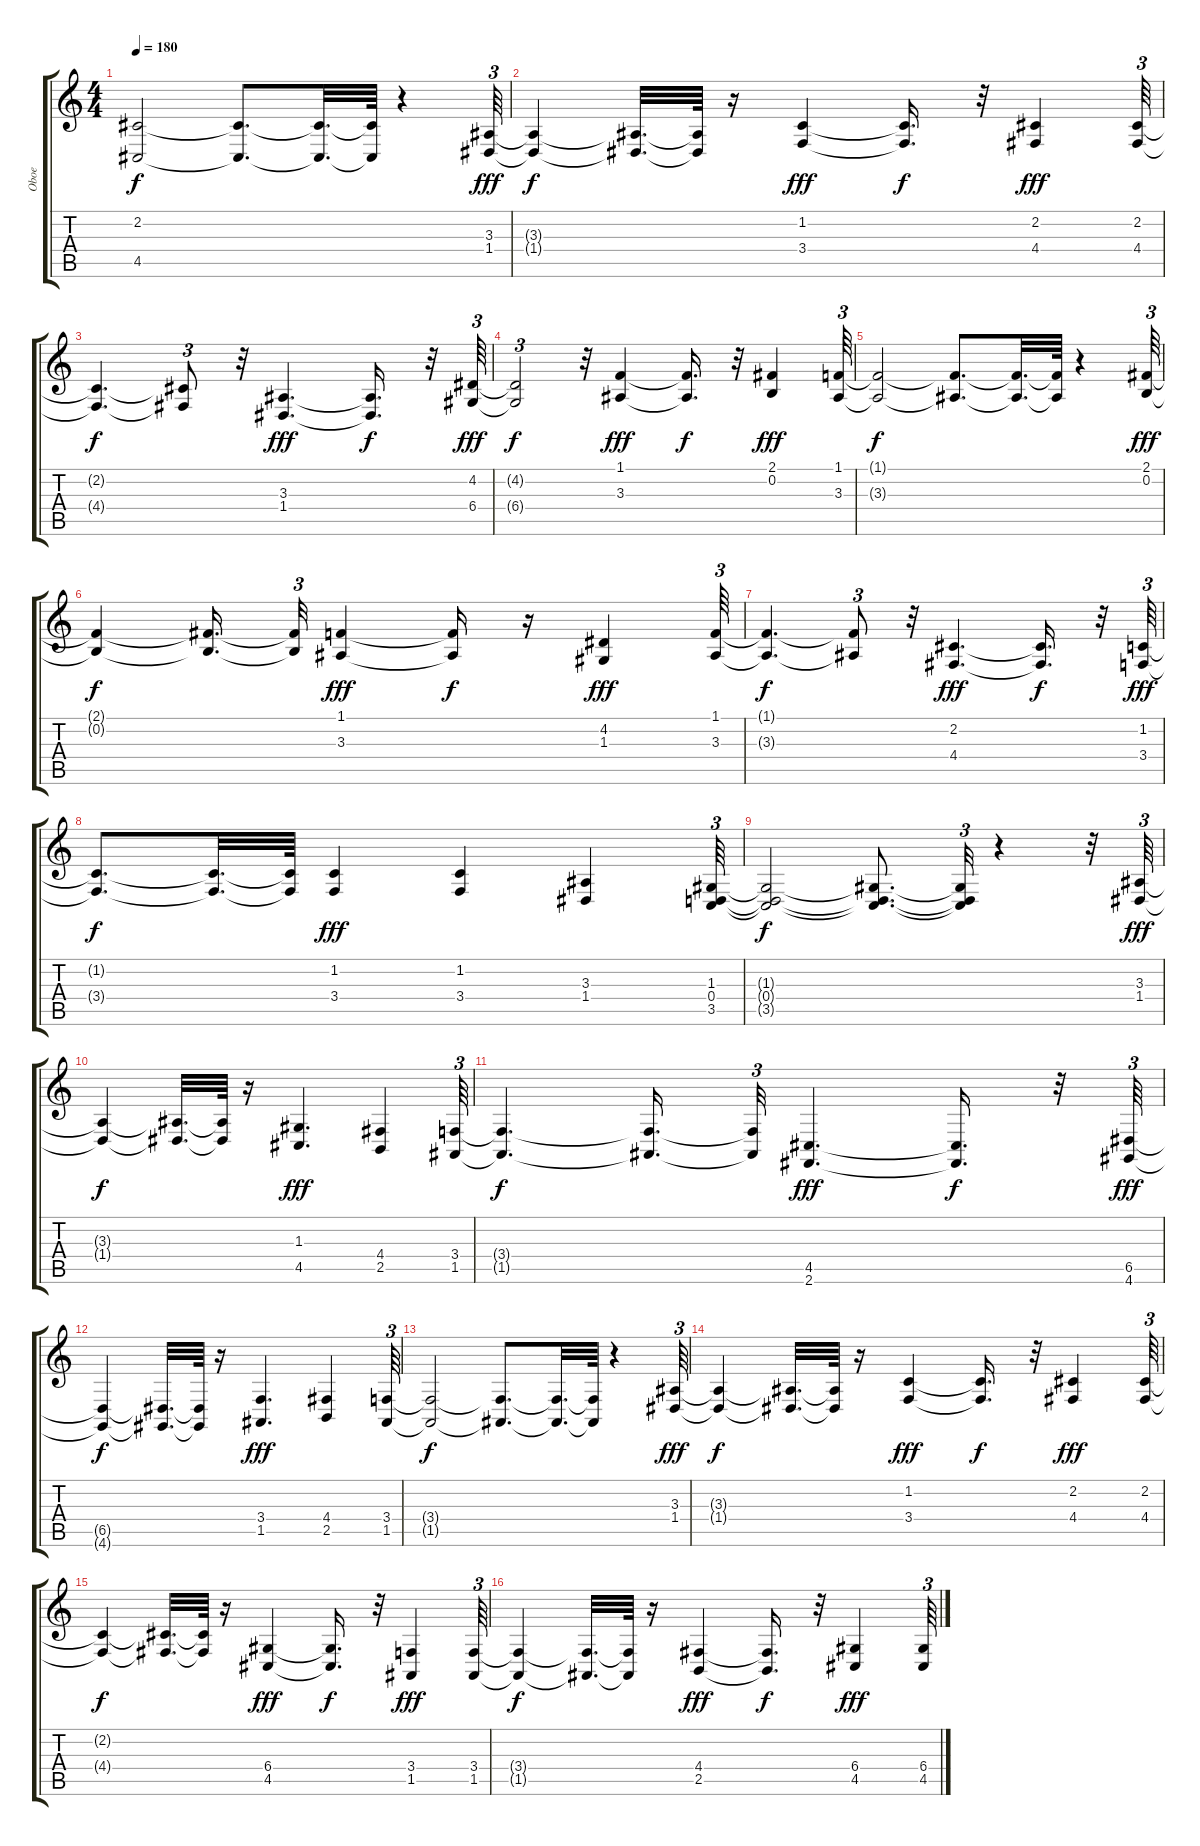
\track ("Oboe" "Oboe") {instrument oboe}
\staff {score tabs}
\tuning (E4 B3 G3 D3 A2 E2) {hide}
\ts (4 4)
\tempo 180
\clef g2
\ks c
(2.2{t} 4.5{t}).2{dy f} (2.2{t} 4.5{t}).8{d} (2.2{t} 4.5{t}).32{d} (2.2{t} 4.5{t}).64 r.4 (3.3 1.4).64{tu (3 2) dy fff} |
(3.3{t} 1.4{t}).4{dy f} (3.3{t} 1.4{t}).32{d} (3.3{t} 1.4{t}).64 r.16 (1.2 3.4).4{dy fff} (1.2{t} 3.4{t}).16{d dy f} r.32 (2.2 4.4).4{dy fff} (2.2 4.4).64{tu (3 2)} |
(2.2{t} 4.4{t}).4{d dy f} (2.2{t} 4.4{t}).8{tu (3 2)} r.32 (3.3 1.4).4{d dy fff} (3.3{t} 1.4{t}).16{d dy f} r.32 (4.2 6.4).64{tu (3 2) dy fff} |
(4.2{t} 6.4{t}).2{tu (3 2) dy f} r.32 (1.1 3.3).4{dy fff} (1.1{t} 3.3{t}).16{d dy f} r.32 (2.1 0.2).4{dy fff} (1.1 3.3).64{tu (3 2)} |
(1.1{t} 3.3{t}).2{dy f} (1.1{t} 3.3{t}).8{d} (1.1{t} 3.3{t}).32{d} (1.1{t} 3.3{t}).64 r.4 (2.1 0.2).64{tu (3 2) dy fff} |
(2.1{t} 0.2{t}).4{dy f} (2.1{t} 0.2{t}).16{d} (2.1{t} 0.2{t}).32{tu (3 2)} (1.1 3.3).4{dy fff} (1.1{t} 3.3{t}).16{dy f} r.16 (4.2 1.3).4{dy fff} (1.1 3.3).64{tu (3 2)} |
(1.1{t} 3.3{t}).4{d dy f} (1.1{t} 3.3{t}).8{tu (3 2)} r.32 (2.2 4.4).4{d dy fff} (2.2{t} 4.4{t}).16{d dy f} r.32 (1.2 3.4).64{tu (3 2) dy fff} |
(1.2{t} 3.4{t}).8{d dy f} (1.2{t} 3.4{t}).32{d} (1.2{t} 3.4{t}).64 (1.2 3.4).4{dy fff} (1.2 3.4).4 (3.3 1.4).4 (1.3 0.4 3.5).64{tu (3 2)} |
(1.3{t} 0.4{t} 3.5{t}).2{dy f} (1.3{t} 0.4{t} 3.5{t}).8{d} (1.3{t} 0.4{t} 3.5{t}).32{tu (3 2)} r.4 r.32 (3.3 1.4).64{tu (3 2) dy fff} |
(3.3{t} 1.4{t}).4{dy f} (3.3{t} 1.4{t}).32{d} (3.3{t} 1.4{t}).64 r.16 (1.3 4.5).4{d dy fff} (4.4 2.5).4 (3.4 1.5).64{tu (3 2)} |
(3.4{t} 1.5{t}).4{d dy f} (3.4{t} 1.5{t}).16{d} (3.4{t} 1.5{t}).32{tu (3 2)} (4.5 2.6).4{d dy fff} (4.5{t} 2.6{t}).16{d dy f} r.32 (6.5 4.6).64{tu (3 2) dy fff} |
(6.5{t} 4.6{t}).4{dy f} (6.5{t} 4.6{t}).32{d} (6.5{t} 4.6{t}).64 r.16 (3.4 1.5).4{d dy fff} (4.4 2.5).4 (3.4 1.5).64{tu (3 2)} |
(3.4{t} 1.5{t}).2{dy f} (3.4{t} 1.5{t}).8{d} (3.4{t} 1.5{t}).32{d} (3.4{t} 1.5{t}).64 r.4 (3.3 1.4).64{tu (3 2) dy fff} |
(3.3{t} 1.4{t}).4{dy f} (3.3{t} 1.4{t}).32{d} (3.3{t} 1.4{t}).64 r.16 (1.2 3.4).4{dy fff} (1.2{t} 3.4{t}).16{d dy f} r.32 (2.2 4.4).4{dy fff} (2.2 4.4).64{tu (3 2)} |
(2.2{t} 4.4{t}).4{dy f} (2.2{t} 4.4{t}).32{d} (2.2{t} 4.4{t}).64 r.16 (6.4 4.5).4{dy fff} (6.4{t} 4.5{t}).16{d dy f} r.32 (3.4 1.5).4{dy fff} (3.4 1.5).64{tu (3 2)} |
(3.4{t} 1.5{t}).4{dy f} (3.4{t} 1.5{t}).32{d} (3.4{t} 1.5{t}).64 r.16 (4.4 2.5).4{dy fff} (4.4{t} 2.5{t}).16{d dy f} r.32 (6.4 4.5).4{dy fff} (6.4 4.5).64{tu (3 2)}
